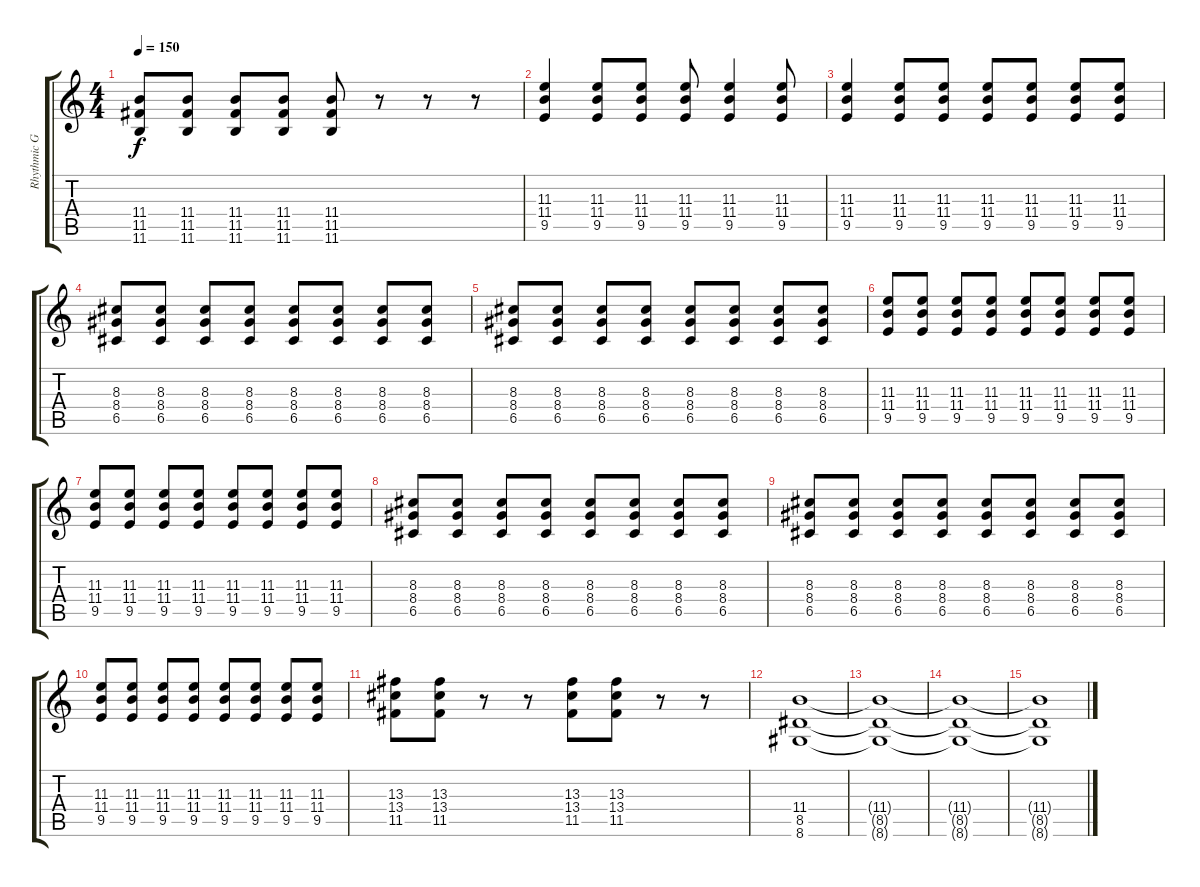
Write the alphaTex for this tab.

\track ("Rhythmic Guitar" "Rhythmic G") {instrument distortionguitar}
\staff {score tabs}
\tuning (D4 A3 F3 C3 G2 C2) {hide}
\ts (4 4)
\tempo 150
\clef g2
\ks c
(11.4 11.5 11.6).8{dy f} (11.4 11.5 11.6).8 (11.4 11.5 11.6).8 (11.4 11.5 11.6).8 (11.4 11.5 11.6).8 r.8 r.8 r.8 |
(11.3 11.4 9.5).4 (11.3 11.4 9.5).8 (11.3 11.4 9.5).8 (11.3 11.4 9.5).8 (11.3 11.4 9.5).4 (11.3 11.4 9.5).8 |
(11.3 11.4 9.5).4 (11.3 11.4 9.5).8 (11.3 11.4 9.5).8 (11.3 11.4 9.5).8 (11.3 11.4 9.5).8 (11.3 11.4 9.5).8 (11.3 11.4 9.5).8 |
(8.3 8.4 6.5).8 (8.3 8.4 6.5).8 (8.3 8.4 6.5).8 (8.3 8.4 6.5).8 (8.3 8.4 6.5).8 (8.3 8.4 6.5).8 (8.3 8.4 6.5).8 (8.3 8.4 6.5).8 |
(8.3 8.4 6.5).8 (8.3 8.4 6.5).8 (8.3 8.4 6.5).8 (8.3 8.4 6.5).8 (8.3 8.4 6.5).8 (8.3 8.4 6.5).8 (8.3 8.4 6.5).8 (8.3 8.4 6.5).8 |
(11.3 11.4 9.5).8 (11.3 11.4 9.5).8 (11.3 11.4 9.5).8 (11.3 11.4 9.5).8 (11.3 11.4 9.5).8 (11.3 11.4 9.5).8 (11.3 11.4 9.5).8 (11.3 11.4 9.5).8 |
(11.3 11.4 9.5).8 (11.3 11.4 9.5).8 (11.3 11.4 9.5).8 (11.3 11.4 9.5).8 (11.3 11.4 9.5).8 (11.3 11.4 9.5).8 (11.3 11.4 9.5).8 (11.3 11.4 9.5).8 |
(8.3 8.4 6.5).8 (8.3 8.4 6.5).8 (8.3 8.4 6.5).8 (8.3 8.4 6.5).8 (8.3 8.4 6.5).8 (8.3 8.4 6.5).8 (8.3 8.4 6.5).8 (8.3 8.4 6.5).8 |
(8.3 8.4 6.5).8 (8.3 8.4 6.5).8 (8.3 8.4 6.5).8 (8.3 8.4 6.5).8 (8.3 8.4 6.5).8 (8.3 8.4 6.5).8 (8.3 8.4 6.5).8 (8.3 8.4 6.5).8 |
(11.3 11.4 9.5).8 (11.3 11.4 9.5).8 (11.3 11.4 9.5).8 (11.3 11.4 9.5).8 (11.3 11.4 9.5).8 (11.3 11.4 9.5).8 (11.3 11.4 9.5).8 (11.3 11.4 9.5).8 |
(13.3 13.4 11.5).8 (13.3 13.4 11.5).8 r.8 r.8 (13.3 13.4 11.5).8 (13.3 13.4 11.5).8 r.8 r.8 |
(11.4 8.5 8.6).1 |
(11.4{t} 8.5{t} 8.6{t}).1 |
(11.4{t} 8.5{t} 8.6{t}).1 |
(11.4{t} 8.5{t} 8.6{t}).1
